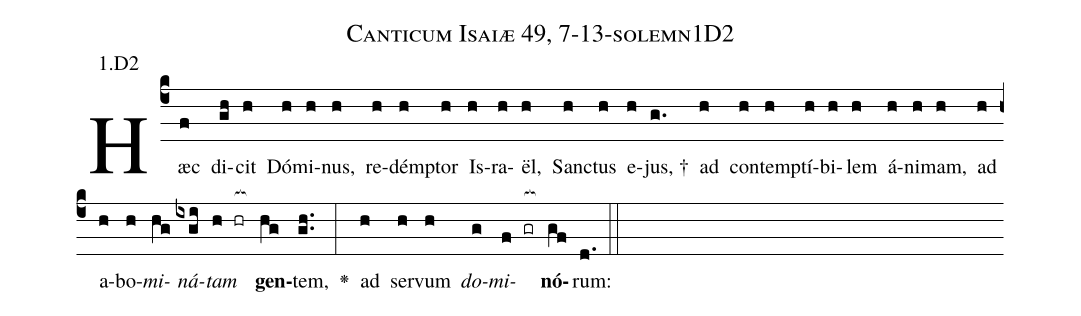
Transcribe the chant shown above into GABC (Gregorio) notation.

name: Canticum Isaiæ 49, 7-13-solemn1D2;
annotation: 1.D2;
%%
(c4)Hæc(f) di(gh)cit(h) Dó(h)mi(h)nus,(h) re(h)dém(h)ptor(h) Is(h)ra(h)ël,(h) San(h)ctus(h) e(h)jus, †(g.) ad(h) con(h)tem(h)ptí(h)bi(h)lem(h) á(h)ni(h)mam,(h) ad(h) a(h)bo(h)<i>mi</i>(hg)<i>ná</i>(ixgi)<i>tam</i>(h hr[ocb:1{]) <b>gen</b>(hg[ocb:0}])tem,(gh..) <v>\greheightstar</v>(:) ad(h) ser(h)vum(h) <i>do</i>(g)<i>mi</i>(f gr[ocb:1{])<b>nó</b>(gf[ocb:0}])rum:(d.) (::)


%E(h) u(h) o(g) u(f) a(gf) e.(d.) (::)
